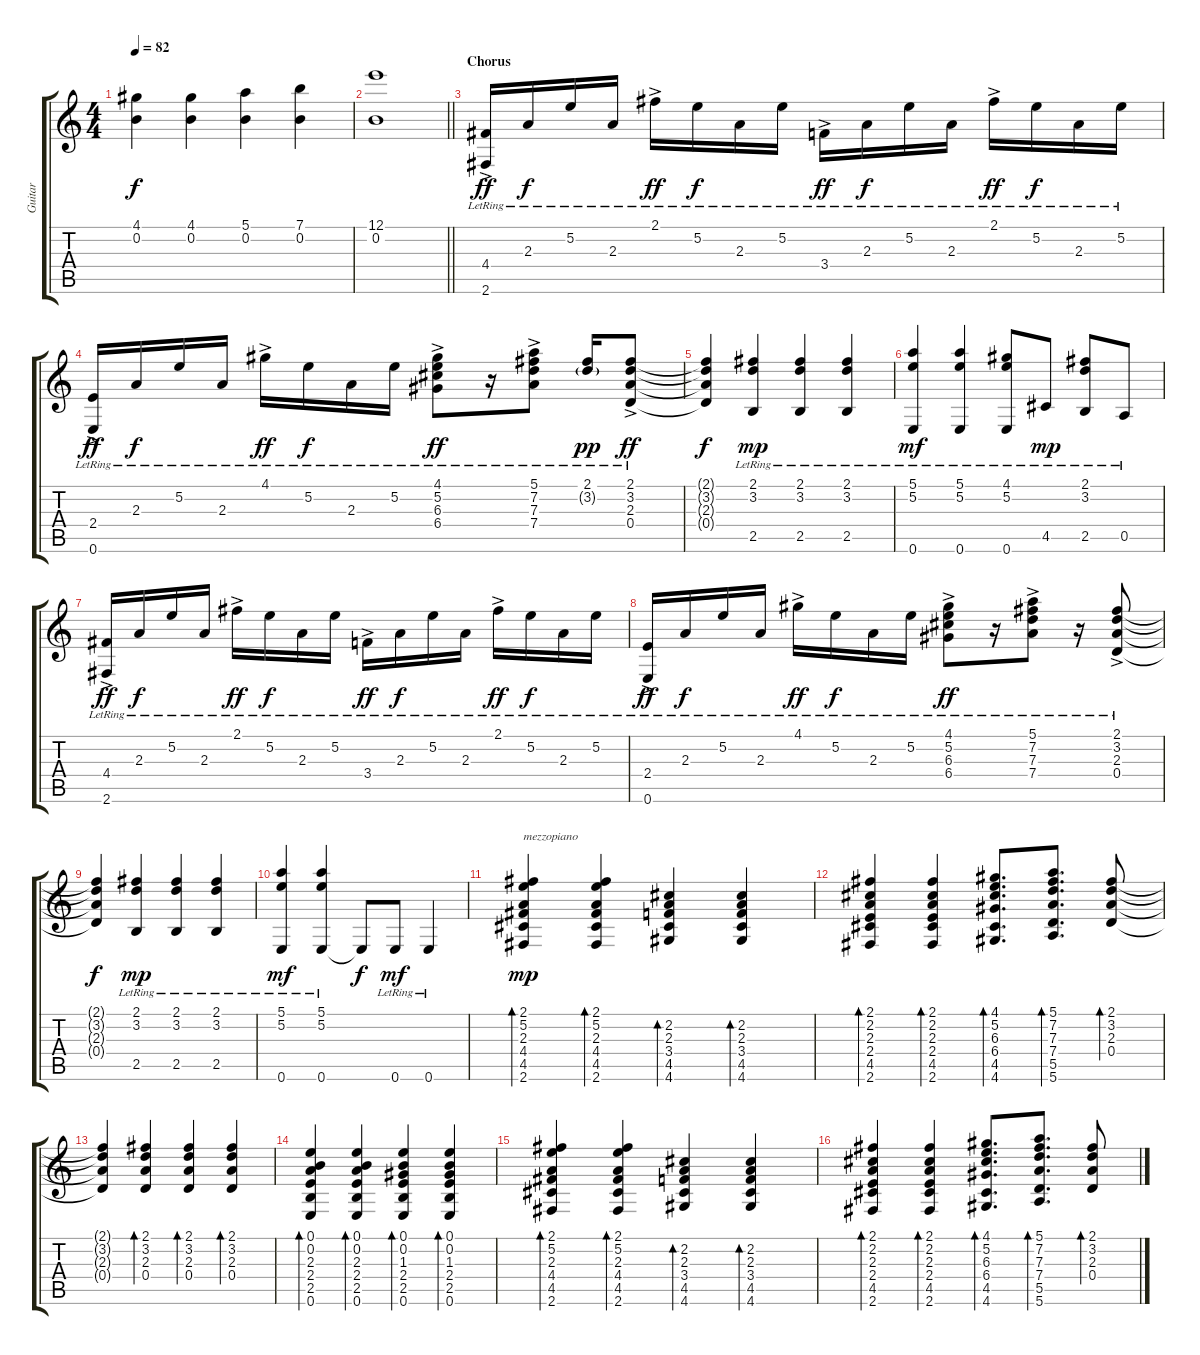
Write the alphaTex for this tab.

\track ("Guitar" "Guitar") {instrument acousticguitarsteel}
\staff {score tabs}
\tuning (E4 B3 G3 D3 A2 E2) {hide}
\ts (4 4)
\tempo 82
\clef g2
\ks c
(4.1 0.2).4{dy f} (4.1 0.2).4 (5.1 0.2).4 (7.1 0.2).4 |
\barLineRight lightlight
(12.1 0.2).1 |
\section ("" "Chorus")
(4.4{ac lr} 2.6{lr}).16{dy ff} 2.3{lr}.16{dy f} 5.2{lr}.16 2.3{lr}.16 2.1{ac lr}.16{dy ff} 5.2{lr}.16{dy f} 2.3{lr}.16 5.2{lr}.16 3.4{ac lr}.16{dy ff} 2.3{lr}.16{dy f} 5.2{lr}.16 2.3{lr}.16 2.1{ac lr}.16{dy ff} 5.2{lr}.16{dy f} 2.3{lr}.16 5.2{lr}.16 |
(2.4{ac lr} 0.6{lr}).16{dy ff} 2.3{lr}.16{dy f} 5.2{lr}.16 2.3{lr}.16 4.1{ac lr}.16{dy ff} 5.2{lr}.16{dy f} 2.3{lr}.16 5.2{lr}.16 (4.1{ac lr} 5.2{ac lr} 6.3 6.4).8{dy ff} r.16 (5.1{ac lr} 7.2{ac lr} 7.3 7.4).8 (2.1 3.2{g lr}).16{dy pp} (2.1{ac lr} 3.2{ac lr} 2.3 0.4).8{dy ff} |
(2.1{t} 3.2{t} 2.3{t} 0.4{t}).4{dy f} (2.1{lr} 3.2{lr} 2.5{lr}).4{dy mp} (2.1{lr} 3.2{lr} 2.5{lr}).4 (2.1{lr} 3.2{lr} 2.5{lr}).4 |
(5.1{lr} 5.2{lr} 0.6{lr}).4{dy mf} (5.1{lr} 5.2{lr} 0.6{lr}).4 (4.1{lr} 5.2{lr} 0.6{lr}).8 4.5{lr}.8{dy mp} (2.1{lr} 3.2{lr} 2.5{lr}).8 0.5{lr}.8 |
(4.4{ac lr} 2.6{lr}).16{dy ff} 2.3{lr}.16{dy f} 5.2{lr}.16 2.3{lr}.16 2.1{ac lr}.16{dy ff} 5.2{lr}.16{dy f} 2.3{lr}.16 5.2{lr}.16 3.4{ac lr}.16{dy ff} 2.3{lr}.16{dy f} 5.2{lr}.16 2.3{lr}.16 2.1{ac lr}.16{dy ff} 5.2{lr}.16{dy f} 2.3{lr}.16 5.2{lr}.16 |
(2.4{ac lr} 0.6{lr}).16{dy ff} 2.3{lr}.16{dy f} 5.2{lr}.16 2.3{lr}.16 4.1{ac lr}.16{dy ff} 5.2{lr}.16{dy f} 2.3{lr}.16 5.2{lr}.16 (4.1{ac lr} 5.2{ac lr} 6.3 6.4).8{dy ff} r.16 (5.1{ac lr} 7.2{ac lr} 7.3 7.4).8 r.16 (2.1{ac lr} 3.2{ac lr} 2.3 0.4).8 |
(2.1{t} 3.2{t} 2.3{t} 0.4{t}).4{dy f} (2.1{lr} 3.2{lr} 2.5{lr}).4{dy mp} (2.1{lr} 3.2{lr} 2.5{lr}).4 (2.1{lr} 3.2{lr} 2.5{lr}).4 |
(5.1{lr} 5.2{lr} 0.6{lr}).4{dy mf} (5.1{lr} 5.2{lr} 0.6{lr}).4 0.6{t}.8{dy f} 0.6{lr}.8{dy mf} 0.6{lr}.4 |
(2.1 5.2 2.3 4.4 4.5 2.6).4{bd 60 txt "mezzopiano" dy mp} (2.1 5.2 2.3 4.4 4.5 2.6).4{bd 60} (2.2 2.3 3.4 4.5 4.6).4{bd 60} (2.2 2.3 3.4 4.5 4.6).4{bd 60} |
(2.1 2.2 2.3 2.4 4.5 2.6).4{bd 60} (2.1 2.2 2.3 2.4 4.5 2.6).4{bd 60} (4.1 5.2 6.3 6.4 4.5 4.6).8{d bd 60} (5.1 7.2 7.3 7.4 5.5 5.6).8{d bd 60} (2.1 3.2 2.3 0.4).8{bd 60} |
(2.1{t} 3.2{t} 2.3{t} 0.4{t}).4 (2.1 3.2 2.3 0.4).4{bd 60} (2.1 3.2 2.3 0.4).4{bd 60} (2.1 3.2 2.3 0.4).4{bd 60} |
(0.1 0.2 2.3 2.4 2.5 0.6).4{bd 60} (0.1 0.2 2.3 2.4 2.5 0.6).4{bd 60} (0.1 0.2 1.3 2.4 2.5 0.6).4{bd 60} (0.1 0.2 1.3 2.4 2.5 0.6).4{bd 60} |
(2.1 5.2 2.3 4.4 4.5 2.6).4{bd 60} (2.1 5.2 2.3 4.4 4.5 2.6).4{bd 60} (2.2 2.3 3.4 4.5 4.6).4{bd 60} (2.2 2.3 3.4 4.5 4.6).4{bd 60} |
(2.1 2.2 2.3 2.4 4.5 2.6).4{bd 60} (2.1 2.2 2.3 2.4 4.5 2.6).4{bd 60} (4.1 5.2 6.3 6.4 4.5 4.6).8{d bd 60} (5.1 7.2 7.3 7.4 5.5 5.6).8{d bd 60} (2.1 3.2 2.3 0.4).8{bd 60}
